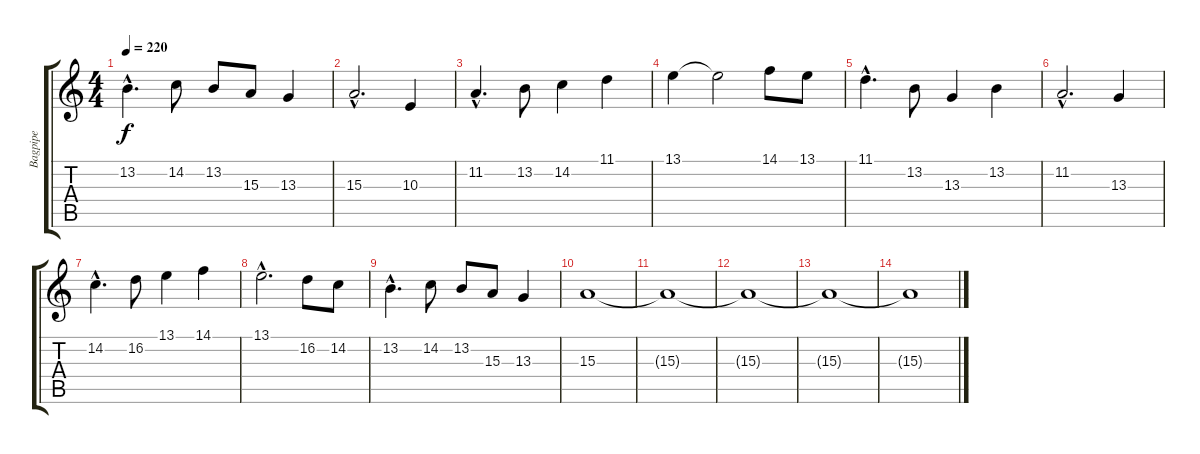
\track ("Bagpipe" "Bagpipe") {instrument bagpipe}
\staff {score tabs}
\tuning (Eb4 Bb3 Gb3 Db3 Ab2 Eb2) {hide}
\ts (4 4)
\tempo 220
\clef g2
\ks c
13.2{hac}.4{d dy f} 14.2.8 13.2.8 15.3.8 13.3.4 |
15.3{hac}.2{d} 10.3.4 |
11.2{hac}.4{d} 13.2.8 14.2.4 11.1.4 |
13.1.4 13.1{t}.2 14.1.8 13.1.8 |
11.1{hac}.4{d} 13.2.8 13.3.4 13.2.4 |
11.2{hac}.2{d} 13.3.4 |
14.2{hac}.4{d} 16.2.8 13.1.4 14.1.4 |
13.1{hac}.2{d} 16.2.8 14.2.8 |
13.2{hac}.4{d} 14.2.8 13.2.8 15.3.8 13.3.4 |
15.3.1 |
15.3{t}.1 |
15.3{t}.1 |
15.3{t}.1{volume 0} |
15.3{t}.1
